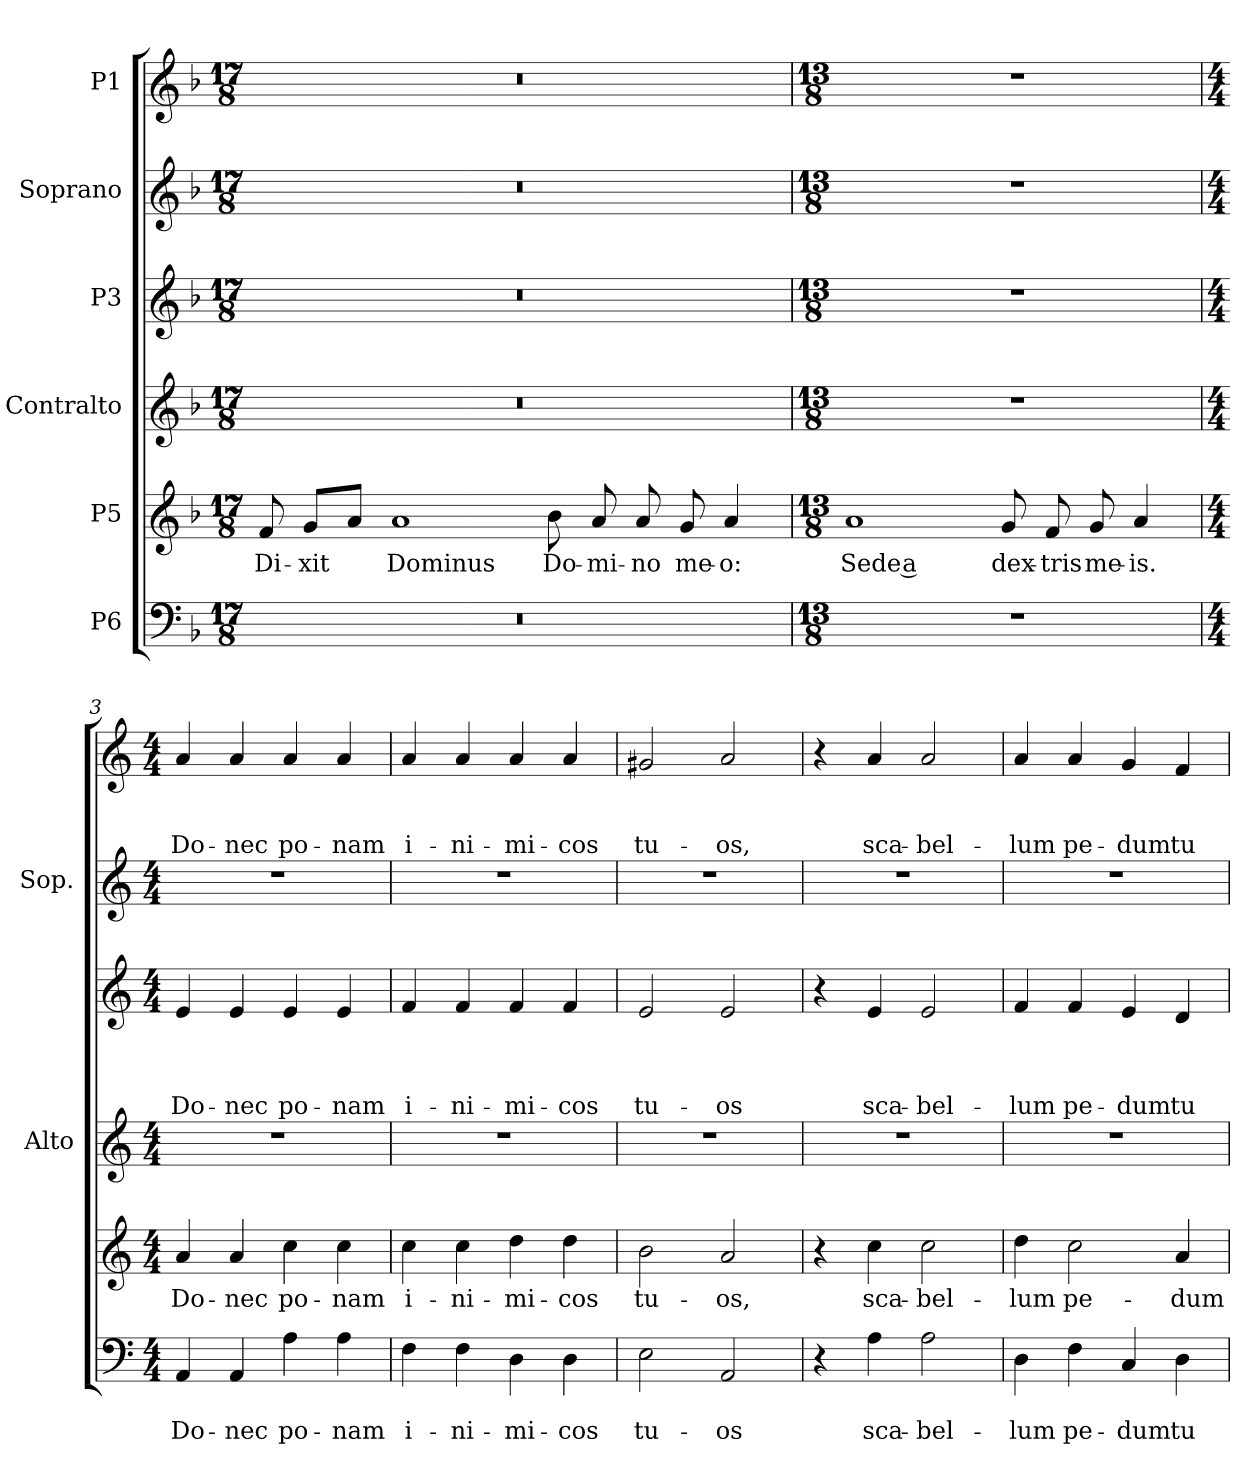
**kern	**text	**text	**kern	**text	**kern	**kern	**text	**text	**text	**text	**kern	**kern	**text	**text	**text
*part6	*part6	*part6	*part5	*part5	*part4	*part3	*part3	*part3	*part3	*part3	*part2	*part1	*part1	*part1	*part1
*staff6	*staff6	*staff6	*staff5	*staff5	*staff4	*staff3	*staff3	*staff3	*staff3	*staff3	*staff2	*staff1	*staff1	*staff1	*staff1
*I"P6	*	*	*I"P5	*	*I"Contralto	*I"P3	*	*	*	*	*I"Soprano	*I"P1	*	*	*
*	*	*	*	*	*I'Alto	*	*	*	*	*	*I'Sop.	*	*	*	*
*clefF4	*	*	*clefG2	*	*clefG2	*clefG2	*	*	*	*	*clefG2	*clefG2	*	*	*
*	*	*	*ITrd7c12	*	*	*	*	*	*	*	*	*	*	*	*
*k[b-]	*	*	*k[b-]	*	*k[b-]	*k[b-]	*	*	*	*	*k[b-]	*k[b-]	*	*	*
*F:	*	*	*F:	*	*F:	*F:	*	*	*	*	*F:	*F:	*	*	*
*M17/8	*	*	*M17/8	*	*M17/8	*M17/8	*	*	*	*	*M17/8	*M17/8	*	*	*
*MM90	*	*	*MM90	*	*MM90	*MM90	*	*	*	*	*MM90	*MM90	*	*	*
=1	=1	=1	=1	=1	=1	=1	=1	=1	=1	=1	=1	=1	=1	=1	=1
!LO:N:vis=1	!	!	!	!LO:LY:b	!	!LO:N:vis=1	!	!	!	!	!	!LO:N:vis=1	!	!	!
8%17r	.	.	8F/	Di-	8%17r	8%17r	.	.	.	.	8%17r	8%17r	.	.	.
!	!	!	!	!LO:LY:b	!	!	!	!	!	!	!	!	!	!	!
.	.	.	8G/L	-xit	.	.	.	.	.	.	.	.	.	.	.
.	.	.	8A/J	.	.	.	.	.	.	.	.	.	.	.	.
!	!	!	!	!LO:LY:b	!	!	!	!	!	!	!	!	!	!	!
.	.	.	1A	Dominus	.	.	.	.	.	.	.	.	.	.	.
!	!	!	!	!LO:LY:b	!	!	!	!	!	!	!	!	!	!	!
.	.	.	8B-\	Do-	.	.	.	.	.	.	.	.	.	.	.
!	!	!	!	!LO:LY:b	!	!	!	!	!	!	!	!	!	!	!
.	.	.	8A/	-mi-	.	.	.	.	.	.	.	.	.	.	.
!	!	!	!	!LO:LY:b	!	!	!	!	!	!	!	!	!	!	!
.	.	.	8A/	-no	.	.	.	.	.	.	.	.	.	.	.
!	!	!	!	!LO:LY:b	!	!	!	!	!	!	!	!	!	!	!
.	.	.	8G/	me-	.	.	.	.	.	.	.	.	.	.	.
!	!	!	!	!LO:LY:b	!	!	!	!	!	!	!	!	!	!	!
.	.	.	4A/	-o:	.	.	.	.	.	.	.	.	.	.	.
=2	=2	=2	=2	=2	=2	=2	=2	=2	=2	=2	=2	=2	=2	=2	=2
*M13/8	*	*	*M13/8	*	*M13/8	*M13/8	*	*	*	*	*M13/8	*M13/8	*	*	*
!LO:N:vis=1	!	!	!	!LO:LY:b	!	!LO:N:vis=1	!	!	!	!	!	!LO:N:vis=1	!	!	!
8%13r	.	.	1A	Sede a	8%13r	8%13r	.	.	.	.	8%13r	8%13r	.	.	.
!	!	!	!	!LO:LY:b	!	!	!	!	!	!	!	!	!	!	!
.	.	.	8G/	dex-	.	.	.	.	.	.	.	.	.	.	.
!	!	!	!	!LO:LY:b	!	!	!	!	!	!	!	!	!	!	!
.	.	.	8F/	-tris	.	.	.	.	.	.	.	.	.	.	.
!	!	!	!	!LO:LY:b	!	!	!	!	!	!	!	!	!	!	!
.	.	.	8G/	me-	.	.	.	.	.	.	.	.	.	.	.
!	!	!	!	!LO:LY:b	!	!	!	!	!	!	!	!	!	!	!
.	.	.	4A/	-is.	.	.	.	.	.	.	.	.	.	.	.
=3	=3	=3	=3	=3	=3	=3	=3	=3	=3	=3	=3	=3	=3	=3	=3
*k[]	*	*	*k[]	*	*k[]	*k[]	*	*	*	*	*k[]	*k[]	*	*	*
*C:	*	*	*C:	*	*C:	*C:	*	*	*	*	*C:	*C:	*	*	*
*M4/4	*	*	*M4/4	*	*M4/4	*M4/4	*	*	*	*	*M4/4	*M4/4	*	*	*
!	!	!LO:LY:b	!	!LO:LY:b	!	!	!	!	!	!LO:LY:b	!	!	!	!	!LO:LY:b
4AA/	.	Do-	4A/	Do-	1r	4e/	.	.	.	Do-	1r	4a/	.	.	Do-
!	!	!LO:LY:b	!	!LO:LY:b	!	!	!	!	!	!LO:LY:b	!	!	!	!	!LO:LY:b
4AA/	.	-nec	4A/	-nec	.	4e/	.	.	.	-nec	.	4a/	.	.	-nec
!	!	!LO:LY:b	!	!LO:LY:b	!	!	!	!	!	!LO:LY:b	!	!	!	!	!LO:LY:b
4A\	.	po-	4c\	po-	.	4e/	.	.	.	po-	.	4a/	.	.	po-
!	!	!LO:LY:b	!	!LO:LY:b	!	!	!	!	!	!LO:LY:b	!	!	!	!	!LO:LY:b
4A\	.	-nam	4c\	-nam	.	4e/	.	.	.	-nam	.	4a/	.	.	-nam
=4	=4	=4	=4	=4	=4	=4	=4	=4	=4	=4	=4	=4	=4	=4	=4
!	!	!LO:LY:b	!	!LO:LY:b	!	!	!	!	!	!LO:LY:b	!	!	!	!	!LO:LY:b
4F\	.	i-	4c\	i-	1r	4f/	.	.	.	i-	1r	4a/	.	.	i-
!	!	!LO:LY:b	!	!LO:LY:b	!	!	!	!	!	!LO:LY:b	!	!	!	!	!LO:LY:b
4F\	.	-ni-	4c\	-ni-	.	4f/	.	.	.	-ni-	.	4a/	.	.	-ni-
!	!	!LO:LY:b	!	!LO:LY:b	!	!	!	!	!	!LO:LY:b	!	!	!	!	!LO:LY:b
4D\	.	-mi-	4d\	-mi-	.	4f/	.	.	.	-mi-	.	4a/	.	.	-mi-
!	!	!LO:LY:b	!	!LO:LY:b	!	!	!	!	!	!LO:LY:b	!	!	!	!	!LO:LY:b
4D\	.	-cos	4d\	-cos	.	4f/	.	.	.	-cos	.	4a/	.	.	-cos
!!LO:LB:g=z
=5	=5	=5	=5	=5	=5	=5	=5	=5	=5	=5	=5	=5	=5	=5	=5
!	!	!LO:LY:b	!	!LO:LY:b	!	!	!	!	!	!LO:LY:b	!	!	!	!	!LO:LY:b
2E\	.	tu-	2B\	tu-	1r	2e/	.	.	.	tu-	1r	2g#X/	.	.	tu-
!	!	!LO:LY:b	!	!LO:LY:b	!	!	!	!	!	!LO:LY:b	!	!	!	!	!LO:LY:b
2AA/	.	-os	2A/	-os,	.	2e/	.	.	.	-os	.	2a/	.	.	-os,
=6	=6	=6	=6	=6	=6	=6	=6	=6	=6	=6	=6	=6	=6	=6	=6
4r	.	.	4r	.	1r	4r	.	.	.	.	1r	4r	.	.	.
!	!	!LO:LY:b	!	!LO:LY:b	!	!	!	!	!	!LO:LY:b	!	!	!	!	!LO:LY:b
4A\	.	sca-	4c\	sca-	.	4e/	.	.	.	sca-	.	4a/	.	.	sca-
!	!	!LO:LY:b	!	!LO:LY:b	!	!	!	!	!	!LO:LY:b	!	!	!	!	!LO:LY:b
2A\	.	-bel-	2c\	-bel-	.	2e/	.	.	.	-bel-	.	2a/	.	.	-bel-
=7	=7	=7	=7	=7	=7	=7	=7	=7	=7	=7	=7	=7	=7	=7	=7
!	!	!LO:LY:b	!	!LO:LY:b	!	!	!	!	!	!LO:LY:b	!	!	!	!	!LO:LY:b
4D\	.	-lum	4d\	-lum	1r	4f/	.	.	.	-lum	1r	4a/	.	.	-lum
!	!	!LO:LY:b	!	!LO:LY:b	!	!	!	!	!	!LO:LY:b	!	!	!	!	!LO:LY:b
4F\	.	pe-	2c\	pe-	.	4f/	.	.	.	pe-	.	4a/	.	.	pe-
!	!	!LO:LY:b	!	!	!	!	!	!	!	!LO:LY:b	!	!	!	!	!LO:LY:b
4C/	.	-dum	.	.	.	4e/	.	.	.	-dum	.	4g/	.	.	-dum
!	!	!LO:LY:b	!	!LO:LY:b	!	!	!	!	!	!LO:LY:b	!	!	!	!	!LO:LY:b
4D\	.	tu-	4A/	-dum	.	4d/	.	.	.	tu-	.	4f/	.	.	tu-
=	=	=	=	=	=	=	=	=	=	=	=	=	=	=	=
*-	*-	*-	*-	*-	*-	*-	*-	*-	*-	*-	*-	*-	*-	*-	*-
